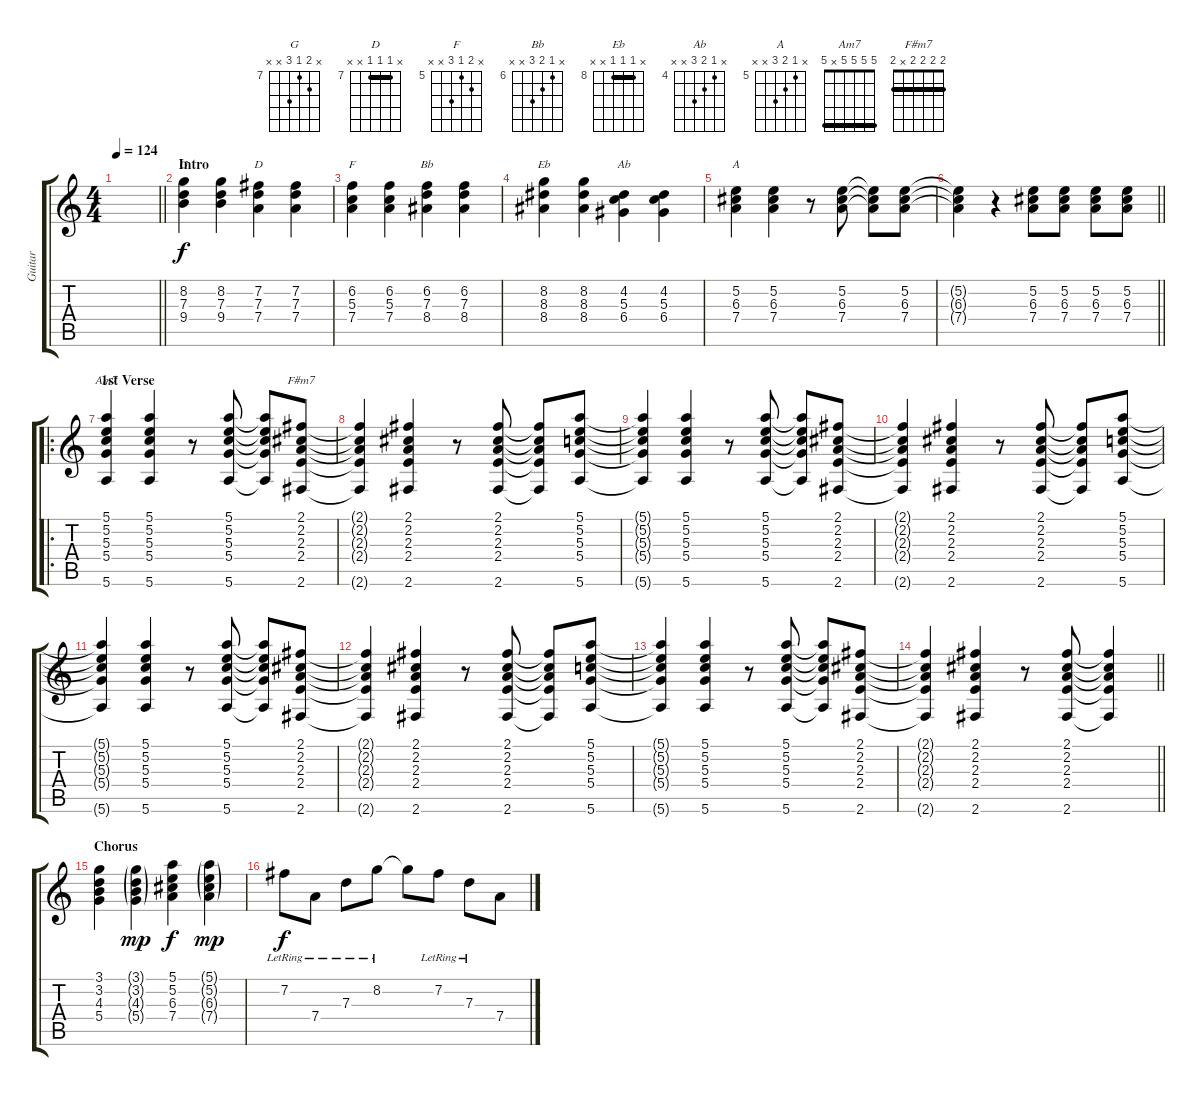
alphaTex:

\track ("Guitar" "Guitar") {instrument electricguitarjazz}
\staff {score tabs}
\tuning (E4 B3 G3 D3 A2 E2) {hide}
\chord ("G" x 8 7 9 x x) {firstfret 7}
\chord ("D" x 7 7 7 x x) {firstfret 7 barre 7}
\chord ("F" x 6 5 7 x x) {firstfret 5}
\chord ("Bb" x 6 7 8 x x) {firstfret 6}
\chord ("Eb" x 8 8 8 x x) {firstfret 8 barre 8}
\chord ("Ab" x 4 5 6 x x) {firstfret 4}
\chord ("A" x 5 6 7 x x) {firstfret 5}
\chord ("Am7" 5 5 5 5 x 5) {barre 5}
\chord ("F#m7" 2 2 2 2 x 2) {barre 2}
\ts (4 4)
\tempo 124
\clef g2
\barLineRight lightlight
\ks c
|
\section ("" "Intro")
(8.2 7.3 9.4).4{ch "G"} (8.2 7.3 9.4).4 (7.2 7.3 7.4).4{ch "D"} (7.2 7.3 7.4).4 |
(6.2 5.3 7.4).4{ch "F"} (6.2 5.3 7.4).4 (6.2 7.3 8.4).4{ch "Bb"} (6.2 7.3 8.4).4 |
(8.2 8.3 8.4).4{ch "Eb"} (8.2 8.3 8.4).4 (4.2 5.3 6.4).4{ch "Ab"} (4.2 5.3 6.4).4 |
(5.2 6.3 7.4).4{ch "A"} (5.2 6.3 7.4).4 r.8 (5.2 6.3 7.4).8 (5.2{t} 6.3{t} 7.4{t}).8 (5.2 6.3 7.4).8 |
\barLineRight lightlight
(5.2{t} 6.3{t} 7.4{t}).4 r.4 (5.2 6.3 7.4).8 (5.2 6.3 7.4).8 (5.2 6.3 7.4).8 (5.2 6.3 7.4).8 |
\ro
\section ("" "1st Verse")
(5.1 5.2 5.3 5.4 5.6).4{ch "Am7"} (5.1 5.2 5.3 5.4 5.6).4 r.8 (5.1 5.2 5.3 5.4 5.6).8 (5.1{t} 5.2{t} 5.3{t} 5.4{t} 5.6{t}).8 (2.1 2.2 2.3 2.4 2.6).8{ch "F#m7"} |
(2.1{t} 2.2{t} 2.3{t} 2.4{t} 2.6{t}).4 (2.1 2.2 2.3 2.4 2.6).4 r.8 (2.1 2.2 2.3 2.4 2.6).8 (2.1{t} 2.2{t} 2.3{t} 2.4{t} 2.6{t}).8 (5.1 5.2 5.3 5.4 5.6).8 |
(5.1{t} 5.2{t} 5.3{t} 5.4{t} 5.6{t}).4 (5.1 5.2 5.3 5.4 5.6).4 r.8 (5.1 5.2 5.3 5.4 5.6).8 (5.1{t} 5.2{t} 5.3{t} 5.4{t} 5.6{t}).8 (2.1 2.2 2.3 2.4 2.6).8 |
(2.1{t} 2.2{t} 2.3{t} 2.4{t} 2.6{t}).4 (2.1 2.2 2.3 2.4 2.6).4 r.8 (2.1 2.2 2.3 2.4 2.6).8 (2.1{t} 2.2{t} 2.3{t} 2.4{t} 2.6{t}).8 (5.1 5.2 5.3 5.4 5.6).8 |
(5.1{t} 5.2{t} 5.3{t} 5.4{t} 5.6{t}).4 (5.1 5.2 5.3 5.4 5.6).4 r.8 (5.1 5.2 5.3 5.4 5.6).8 (5.1{t} 5.2{t} 5.3{t} 5.4{t} 5.6{t}).8 (2.1 2.2 2.3 2.4 2.6).8 |
(2.1{t} 2.2{t} 2.3{t} 2.4{t} 2.6{t}).4 (2.1 2.2 2.3 2.4 2.6).4 r.8 (2.1 2.2 2.3 2.4 2.6).8 (2.1{t} 2.2{t} 2.3{t} 2.4{t} 2.6{t}).8 (5.1 5.2 5.3 5.4 5.6).8 |
(5.1{t} 5.2{t} 5.3{t} 5.4{t} 5.6{t}).4 (5.1 5.2 5.3 5.4 5.6).4 r.8 (5.1 5.2 5.3 5.4 5.6).8 (5.1{t} 5.2{t} 5.3{t} 5.4{t} 5.6{t}).8 (2.1 2.2 2.3 2.4 2.6).8 |
\barLineRight lightlight
(2.1{t} 2.2{t} 2.3{t} 2.4{t} 2.6{t}).4 (2.1 2.2 2.3 2.4 2.6).4 r.8 (2.1 2.2 2.3 2.4 2.6).8 (2.1{t} 2.2{t} 2.3{t} 2.4{t} 2.6{t}).4 |
\section ("" "Chorus")
(3.1 3.2 4.3 5.4).4 (3.1{g} 3.2{g} 4.3{g} 5.4{g}).4{dy mp} (5.1 5.2 6.3 7.4).4{dy f} (5.1{g} 5.2{g} 6.3{g} 7.4{g}).4{dy mp} |
7.2{lr}.8{dy f} 7.4{lr}.8 7.3{lr}.8 8.2{lr}.8 8.2{t}.8 7.2{lr}.8 7.3{lr}.8 7.4.8
